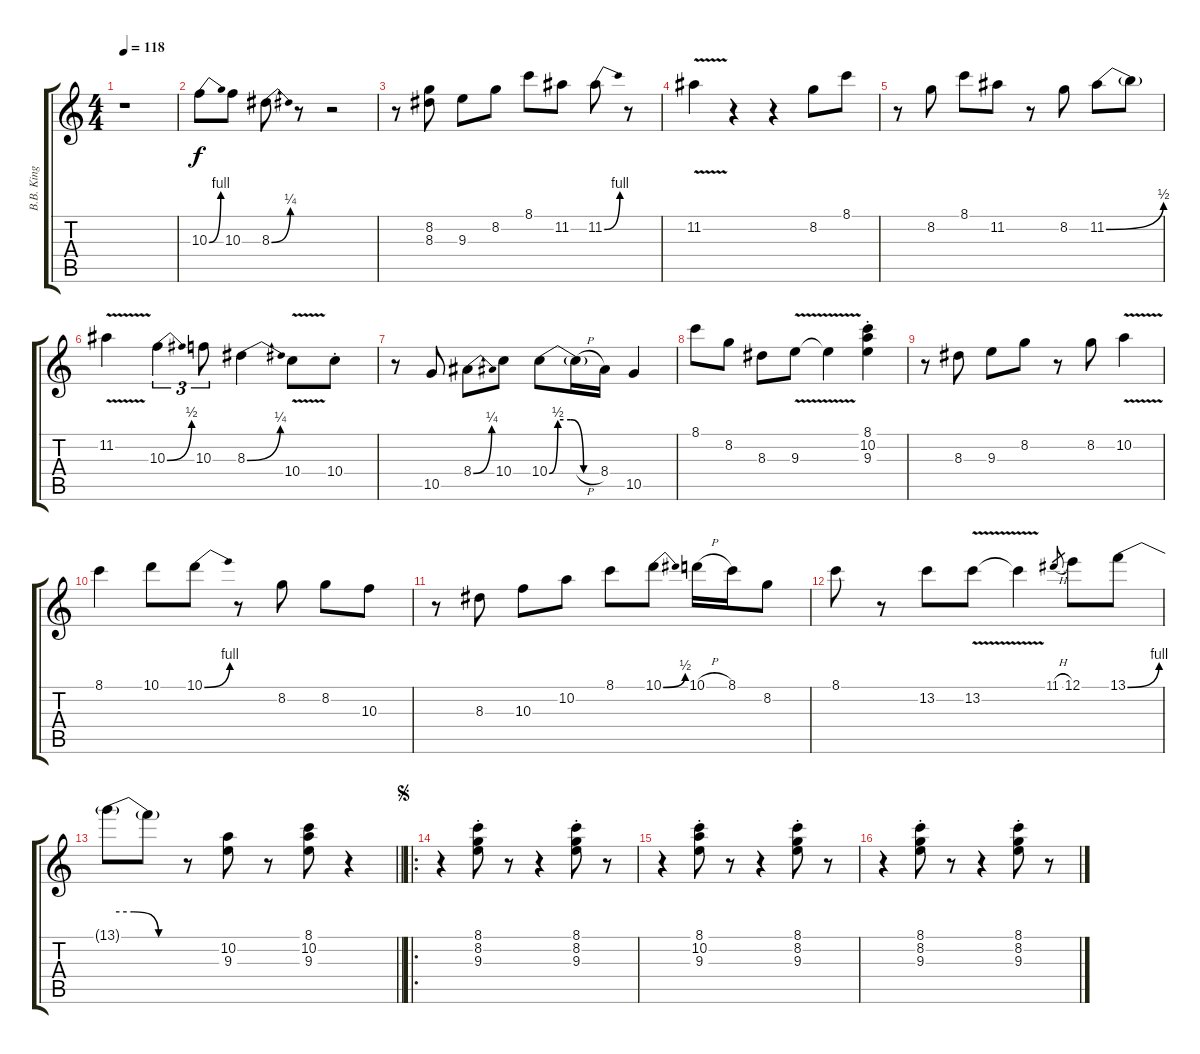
\track ("B.B. King - Electric Guitar" "B.B. King ") {instrument overdrivenguitar}
\staff {score tabs}
\tuning (E4 B3 G3 D3 A2 E2) {hide}
\ts (4 4)
\tempo 118
\clef g2
\ks c
r.1{dy f instrument overdrivenguitar} |
10.3{be (bend 0 0 60 4)}.8 10.3.8 8.3{be (bend 0 0 60 1)}.8 r.8 r.2 |
r.8 (8.2 8.3).8 9.3.8 8.2.8 8.1.8 11.2.8 11.2{be (bend 0 0 60 4)}.8 r.8 |
11.2{v}.4 r.4 r.4 8.2.8 8.1.8 |
r.8 8.2.8 8.1.8 11.2.8 r.8 8.2.8 11.2{be (bend 0 0 60 2)}.8 11.2{t}.8 |
11.2{v}.4 10.3{be (bend 0 0 60 2)}.4{tu (3 2)} 10.3.8{tu (3 2)} 8.3{be (bend 0 0 60 1)}.4 10.4{v}.8 10.4{st}.8 |
r.8 10.5.8 8.4{be (bend 0 0 60 1)}.8 10.4.8 10.4{be (custom 0 0 10 2 25 2 40 0 60 0)}.8 10.4{h t}.16 8.4.16 10.5.4 |
8.1.8 8.2.8 8.3.8 9.3{v}.8 9.3{v t}.4 (8.1{st} 10.2{st} 9.3{st}).4 |
r.8 8.3.8 9.3.8 8.2.8 r.8 8.2.8 10.2{v}.4 |
8.1.4 10.1.8 10.1{be (bend 0 0 60 4)}.8 r.8 8.2.8 8.2.8 10.3.8 |
r.8 8.3.8 10.3.8 10.2.8 8.1.8 10.1{be (bend 0 0 60 2)}.8 10.1{h}.16 8.1.16 8.2.8 |
8.1.8 r.8 13.2.8 13.2{v}.8 13.2{v t}.4 11.1{h}.8{gr} 12.1.8 13.1{be (bend 0 0 60 4)}.8 |
\barLineRight lightlight
13.1{be (custom 0 4 20 4 40 0 60 0) t}.8 13.1{t}.8 r.8 (10.2 9.3).8 r.8 (8.1 10.2 9.3).8 r.4 |
\ro
\jump segno
r.4 (8.1{st} 8.2{st} 9.3{st}).8 r.8 r.4 (8.1{st} 8.2{st} 9.3{st}).8 r.8 |
r.4 (8.1{st} 10.2{st} 9.3{st}).8 r.8 r.4 (8.1{st} 8.2{st} 9.3{st}).8 r.8 |
r.4 (8.1{st} 8.2{st} 9.3{st}).8 r.8 r.4 (8.1{st} 8.2{st} 9.3{st}).8 r.8
